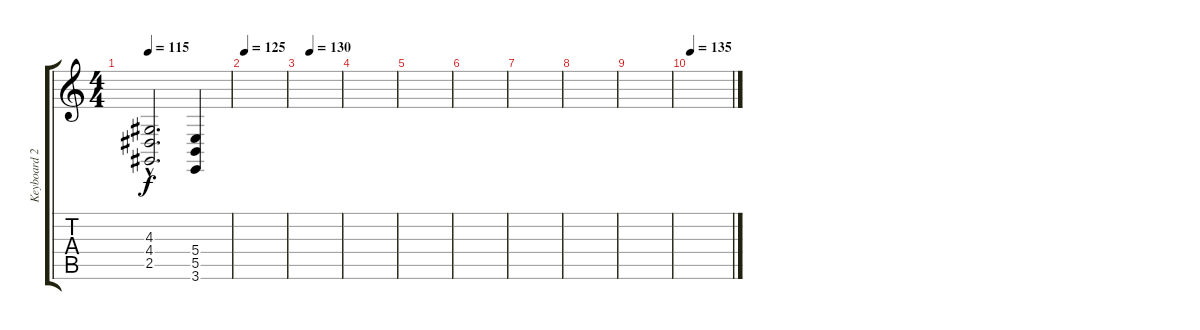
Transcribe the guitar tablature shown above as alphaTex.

\track ("Keyboard 2" "Keyboard 2") {instrument stringensemble1}
\staff {score tabs}
\tuning (Db4 Ab3 E3 B2 Gb2 Db2) {hide}
\ts (4 4)
\tempo 115
\clef g2
\ks c
(4.3{hac} 4.4{hac} 2.5{hac}).2{d dy f} (5.4 5.5 3.6).4 |
\tempo 125
|
\tempo (130 0.25)
|
|
|
|
|
|
|
\tempo 135
